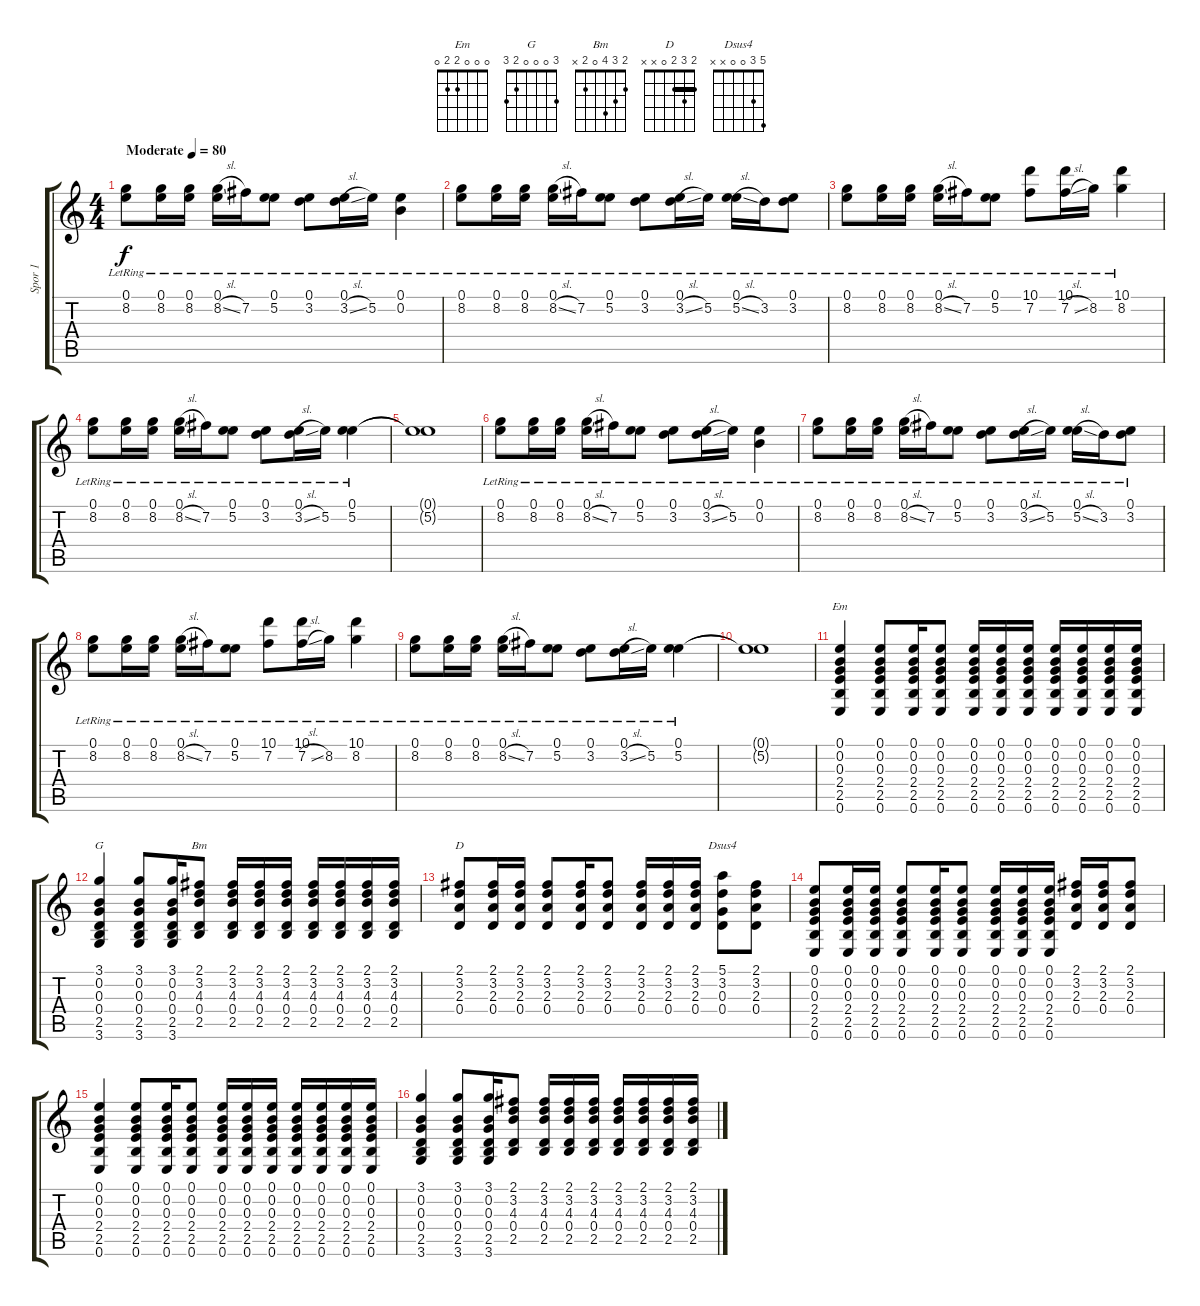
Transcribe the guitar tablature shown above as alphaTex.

\track ("Spor 1" "Spor 1") {instrument acousticguitarsteel}
\staff {score tabs}
\tuning (E4 B3 G3 D3 A2 E2) {hide}
\chord ("Em" 0 0 0 2 2 0)
\chord ("G" 3 0 0 0 2 3)
\chord ("Bm" 2 3 4 0 2 x)
\chord ("D" 2 3 2 0 x x) {barre 2}
\chord ("Dsus4" 5 3 0 0 x x)
\ts (4 4)
\tempo (80 "Moderate")
\clef g2
\ks c
(0.1{lr} 8.2{lr}).8{dy f instrument acousticguitarsteel} (0.1{lr} 8.2{lr}).16 (0.1{lr} 8.2{lr}).16 (0.1{lr} 8.2{sl lr}).16 7.2{lr}.16 (0.1{lr} 5.2{lr}).8 (0.1{lr} 3.2{lr}).8 (0.1{lr} 3.2{sl lr}).16 5.2{lr}.16 (0.1{lr} 0.2{lr}).4 |
(0.1{lr} 8.2{lr}).8 (0.1{lr} 8.2{lr}).16 (0.1{lr} 8.2{lr}).16 (0.1{lr} 8.2{sl lr}).16 7.2{lr}.16 (0.1{lr} 5.2{lr}).8 (0.1{lr} 3.2{lr}).8 (0.1{lr} 3.2{sl lr}).16 5.2{lr}.16 (0.1{lr} 5.2{sl lr}).16 3.2{lr}.16 (0.1{lr} 3.2{lr}).8 |
(0.1{lr} 8.2{lr}).8 (0.1{lr} 8.2{lr}).16 (0.1{lr} 8.2{lr}).16 (0.1{lr} 8.2{sl lr}).16 7.2{lr}.16 (0.1{lr} 5.2{lr}).8 (10.1{lr} 7.2{lr}).8 (10.1{lr} 7.2{sl lr}).16 8.2{lr}.16 (10.1{lr} 8.2{lr}).4 |
(0.1{lr} 8.2{lr}).8 (0.1{lr} 8.2{lr}).16 (0.1{lr} 8.2{lr}).16 (0.1{lr} 8.2{sl lr}).16 7.2{lr}.16 (0.1{lr} 5.2{lr}).8 (0.1{lr} 3.2{lr}).8 (0.1{lr} 3.2{sl lr}).16 5.2{lr}.16 (0.1{lr} 5.2{lr}).4 |
(0.1{t} 5.2{t}).1 |
(0.1{lr} 8.2{lr}).8 (0.1{lr} 8.2{lr}).16 (0.1{lr} 8.2{lr}).16 (0.1{lr} 8.2{sl lr}).16 7.2{lr}.16 (0.1{lr} 5.2{lr}).8 (0.1{lr} 3.2{lr}).8 (0.1{lr} 3.2{sl lr}).16 5.2{lr}.16 (0.1{lr} 0.2{lr}).4 |
(0.1{lr} 8.2{lr}).8 (0.1{lr} 8.2{lr}).16 (0.1{lr} 8.2{lr}).16 (0.1{lr} 8.2{sl lr}).16 7.2{lr}.16 (0.1{lr} 5.2{lr}).8 (0.1{lr} 3.2{lr}).8 (0.1{lr} 3.2{sl lr}).16 5.2{lr}.16 (0.1{lr} 5.2{sl lr}).16 3.2{lr}.16 (0.1{lr} 3.2{lr}).8 |
(0.1{lr} 8.2{lr}).8 (0.1{lr} 8.2{lr}).16 (0.1{lr} 8.2{lr}).16 (0.1{lr} 8.2{sl lr}).16 7.2{lr}.16 (0.1{lr} 5.2{lr}).8 (10.1{lr} 7.2{lr}).8 (10.1{lr} 7.2{sl lr}).16 8.2{lr}.16 (10.1{lr} 8.2{lr}).4 |
(0.1{lr} 8.2{lr}).8 (0.1{lr} 8.2{lr}).16 (0.1{lr} 8.2{lr}).16 (0.1{lr} 8.2{sl lr}).16 7.2{lr}.16 (0.1{lr} 5.2{lr}).8 (0.1{lr} 3.2{lr}).8 (0.1{lr} 3.2{sl lr}).16 5.2{lr}.16 (0.1{lr} 5.2{lr}).4 |
(0.1{t} 5.2{t}).1 |
(0.1 0.2 0.3 2.4 2.5 0.6).4{ch "Em"} (0.1 0.2 0.3 2.4 2.5 0.6).8 (0.1 0.2 0.3 2.4 2.5 0.6).16 (0.1 0.2 0.3 2.4 2.5 0.6).8 (0.1 0.2 0.3 2.4 2.5 0.6).16 (0.1 0.2 0.3 2.4 2.5 0.6).16 (0.1 0.2 0.3 2.4 2.5 0.6).16 (0.1 0.2 0.3 2.4 2.5 0.6).16 (0.1 0.2 0.3 2.4 2.5 0.6).16 (0.1 0.2 0.3 2.4 2.5 0.6).16 (0.1 0.2 0.3 2.4 2.5 0.6).16 |
(3.1 0.2 0.3 0.4 2.5 3.6).4{ch "G"} (3.1 0.2 0.3 0.4 2.5 3.6).8 (3.1 0.2 0.3 0.4 2.5 3.6).16 (2.1 3.2 4.3 0.4 2.5).8{ch "Bm"} (2.1 3.2 4.3 0.4 2.5).16 (2.1 3.2 4.3 0.4 2.5).16 (2.1 3.2 4.3 0.4 2.5).16 (2.1 3.2 4.3 0.4 2.5).16 (2.1 3.2 4.3 0.4 2.5).16 (2.1 3.2 4.3 0.4 2.5).16 (2.1 3.2 4.3 0.4 2.5).16 |
(2.1 3.2 2.3 0.4).8{ch "D"} (2.1 3.2 2.3 0.4).16 (2.1 3.2 2.3 0.4).16 (2.1 3.2 2.3 0.4).8 (2.1 3.2 2.3 0.4).16 (2.1 3.2 2.3 0.4).8 (2.1 3.2 2.3 0.4).16 (2.1 3.2 2.3 0.4).16 (2.1 3.2 2.3 0.4).16 (5.1 3.2 0.3 0.4).8{ch "Dsus4"} (2.1 3.2 2.3 0.4).8 |
(0.1 0.2 0.3 2.4 2.5 0.6).8 (0.1 0.2 0.3 2.4 2.5 0.6).16 (0.1 0.2 0.3 2.4 2.5 0.6).16 (0.1 0.2 0.3 2.4 2.5 0.6).8 (0.1 0.2 0.3 2.4 2.5 0.6).16 (0.1 0.2 0.3 2.4 2.5 0.6).8 (0.1 0.2 0.3 2.4 2.5 0.6).16 (0.1 0.2 0.3 2.4 2.5 0.6).16 (0.1 0.2 0.3 2.4 2.5 0.6).16 (2.1 3.2 2.3 0.4).16 (2.1 3.2 2.3 0.4).16 (2.1 3.2 2.3 0.4).8 |
(0.1 0.2 0.3 2.4 2.5 0.6).4 (0.1 0.2 0.3 2.4 2.5 0.6).8 (0.1 0.2 0.3 2.4 2.5 0.6).16 (0.1 0.2 0.3 2.4 2.5 0.6).8 (0.1 0.2 0.3 2.4 2.5 0.6).16 (0.1 0.2 0.3 2.4 2.5 0.6).16 (0.1 0.2 0.3 2.4 2.5 0.6).16 (0.1 0.2 0.3 2.4 2.5 0.6).16 (0.1 0.2 0.3 2.4 2.5 0.6).16 (0.1 0.2 0.3 2.4 2.5 0.6).16 (0.1 0.2 0.3 2.4 2.5 0.6).16 |
(3.1 0.2 0.3 0.4 2.5 3.6).4 (3.1 0.2 0.3 0.4 2.5 3.6).8 (3.1 0.2 0.3 0.4 2.5 3.6).16 (2.1 3.2 4.3 0.4 2.5).8 (2.1 3.2 4.3 0.4 2.5).16 (2.1 3.2 4.3 0.4 2.5).16 (2.1 3.2 4.3 0.4 2.5).16 (2.1 3.2 4.3 0.4 2.5).16 (2.1 3.2 4.3 0.4 2.5).16 (2.1 3.2 4.3 0.4 2.5).16 (2.1 3.2 4.3 0.4 2.5).16
